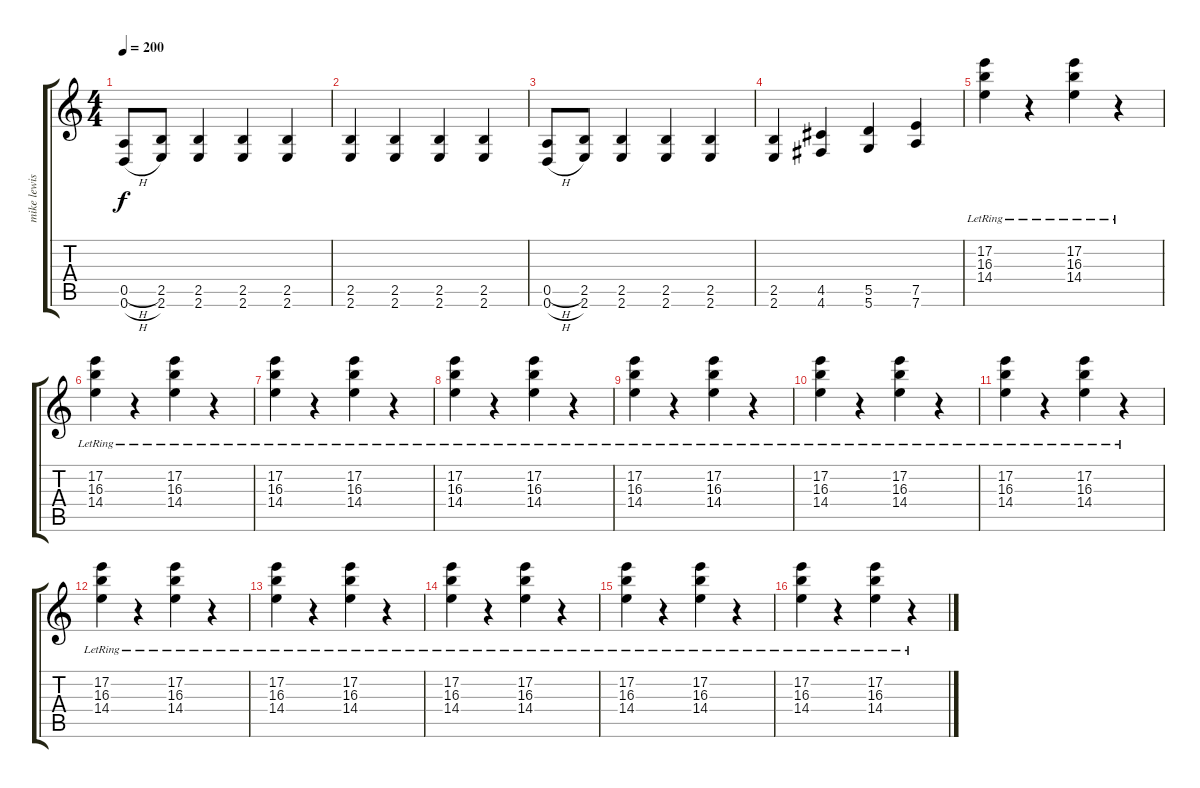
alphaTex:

\track ("mike lewis" "mike lewis") {instrument distortionguitar}
\staff {score tabs}
\tuning (E4 B3 G3 D3 A2 D2) {hide}
\ts (4 4)
\tempo 200
\clef g2
\ks c
(0.5{h} 0.6{h}).8{dy f} (2.5 2.6).8 (2.5 2.6).4 (2.5 2.6).4 (2.5 2.6).4 |
(2.5 2.6).4 (2.5 2.6).4 (2.5 2.6).4 (2.5 2.6).4 |
(0.5{h} 0.6{h}).8 (2.5 2.6).8 (2.5 2.6).4 (2.5 2.6).4 (2.5 2.6).4 |
(2.5 2.6).4 (4.5 4.6).4 (5.5 5.6).4 (7.5 7.6).4 |
(17.2{lr} 16.3{lr} 14.4{lr}).4 r.4 (17.2{lr} 16.3{lr} 14.4{lr}).4 r.4 |
(17.2{lr} 16.3{lr} 14.4{lr}).4 r.4 (17.2{lr} 16.3{lr} 14.4{lr}).4 r.4 |
(17.2{lr} 16.3{lr} 14.4{lr}).4 r.4 (17.2{lr} 16.3{lr} 14.4{lr}).4 r.4 |
(17.2{lr} 16.3{lr} 14.4{lr}).4 r.4 (17.2{lr} 16.3{lr} 14.4{lr}).4 r.4 |
(17.2{lr} 16.3{lr} 14.4{lr}).4 r.4 (17.2{lr} 16.3{lr} 14.4{lr}).4 r.4 |
(17.2{lr} 16.3{lr} 14.4{lr}).4 r.4 (17.2{lr} 16.3{lr} 14.4{lr}).4 r.4 |
(17.2{lr} 16.3{lr} 14.4{lr}).4 r.4 (17.2{lr} 16.3{lr} 14.4{lr}).4 r.4 |
(17.2{lr} 16.3{lr} 14.4{lr}).4 r.4 (17.2{lr} 16.3{lr} 14.4{lr}).4 r.4 |
(17.2{lr} 16.3{lr} 14.4{lr}).4 r.4 (17.2{lr} 16.3{lr} 14.4{lr}).4 r.4 |
(17.2{lr} 16.3{lr} 14.4{lr}).4 r.4 (17.2{lr} 16.3{lr} 14.4{lr}).4 r.4 |
(17.2{lr} 16.3{lr} 14.4{lr}).4 r.4 (17.2{lr} 16.3{lr} 14.4{lr}).4 r.4 |
(17.2{lr} 16.3{lr} 14.4{lr}).4 r.4 (17.2{lr} 16.3{lr} 14.4{lr}).4 r.4
